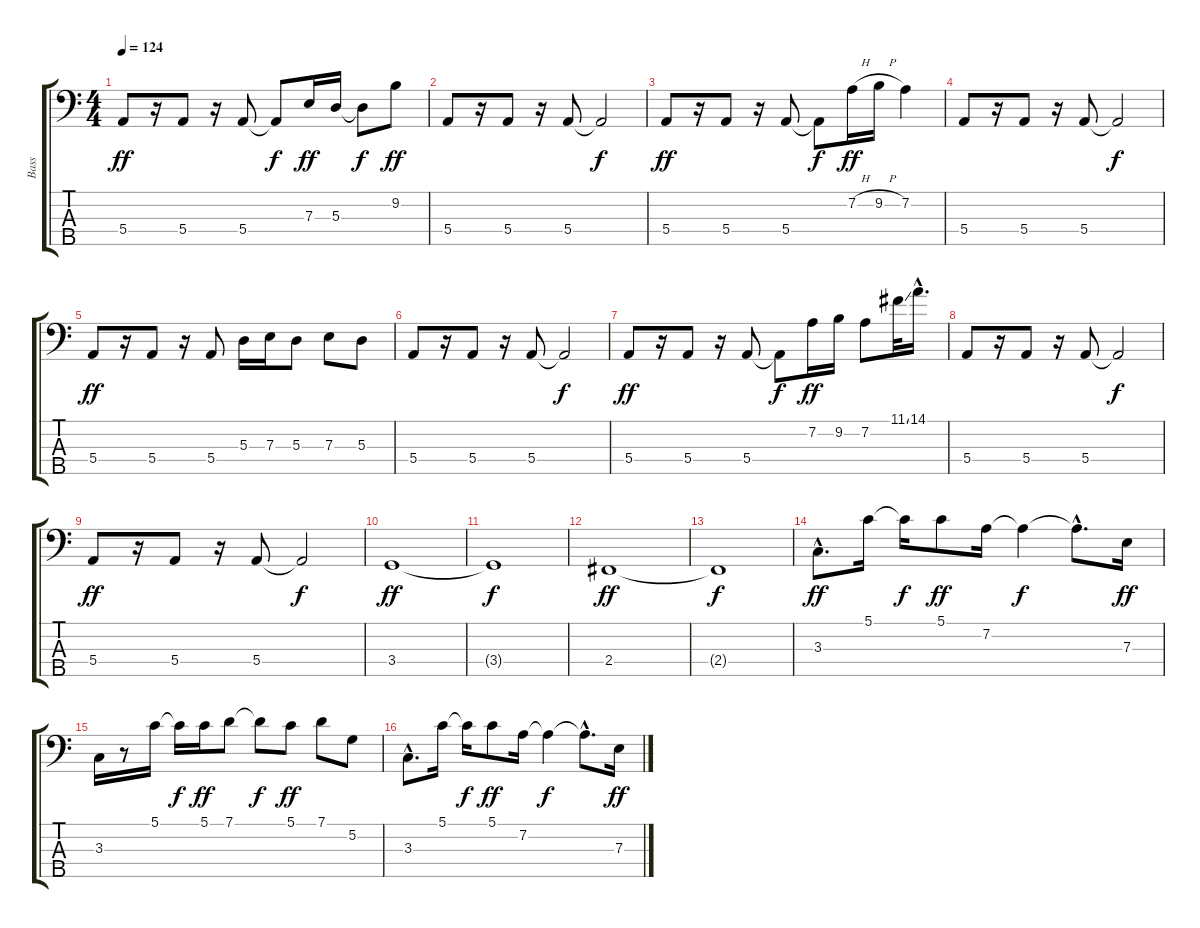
\track ("Bass" "Bass") {instrument electricbassfinger}
\staff {score tabs}
\tuning (G2 D2 A1 E1 B0) {hide}
\ts (4 4)
\tempo 124
\clef f4
\ks c
5.4.8{dy ff} r.16 5.4.8 r.16 5.4.8 5.4{t}.8{dy f} 7.3.16{dy ff} 5.3.16 5.3{t}.8{dy f} 9.2.8{dy ff} |
5.4.8 r.16 5.4.8 r.16 5.4.8 5.4{t}.2{dy f} |
5.4.8{dy ff} r.16 5.4.8 r.16 5.4.8 5.4{t}.8{dy f} 7.2{h}.16{dy ff} 9.2{h}.16 7.2.4 |
5.4.8 r.16 5.4.8 r.16 5.4.8 5.4{t}.2{dy f} |
5.4.8{dy ff} r.16 5.4.8 r.16 5.4.8 5.3.16 7.3.16 5.3.8 7.3.8 5.3.8 |
5.4.8 r.16 5.4.8 r.16 5.4.8 5.4{t}.2{dy f} |
5.4.8{dy ff} r.16 5.4.8 r.16 5.4.8 5.4{t}.8{dy f} 7.2.16{dy ff} 9.2.16 7.2.8 11.1{ss}.32 14.1{hac}.16{d} |
5.4.8 r.16 5.4.8 r.16 5.4.8 5.4{t}.2{dy f} |
5.4.8{dy ff} r.16 5.4.8 r.16 5.4.8 5.4{t}.2{dy f} |
3.4.1{dy ff} |
3.4{t}.1{dy f} |
2.4.1{dy ff} |
2.4{t}.1{dy f} |
3.3{hac}.8{d dy ff} 5.1.16 5.1{t}.16{dy f} 5.1.8{dy ff} 7.2.16 7.2{t}.4{dy f} 7.2{hac t}.8{d} 7.3.16{dy ff} |
3.3.16 r.8 5.1.16 5.1{t}.16{dy f} 5.1.16{dy ff} 7.1.8 7.1{t}.8{dy f} 5.1.8{dy ff} 7.1.8 5.2.8 |
3.3{hac}.8{d} 5.1.16 5.1{t}.16{dy f} 5.1.8{dy ff} 7.2.16 7.2{t}.4{dy f} 7.2{hac t}.8{d} 7.3.16{dy ff}
